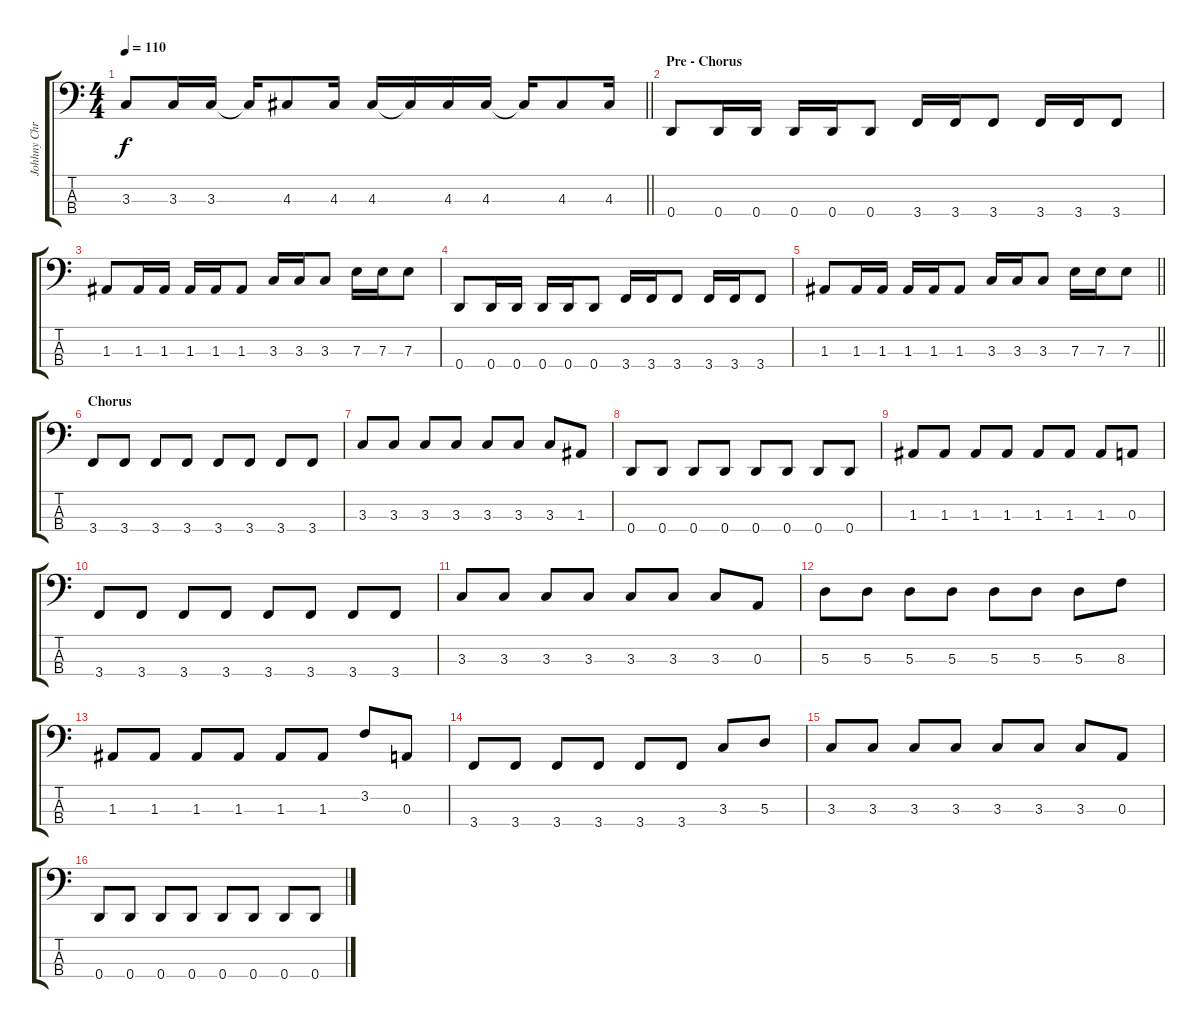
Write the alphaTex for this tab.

\track ("Johhny Christ - Bass" "Johhny Chr") {instrument electricbasspick}
\staff {score tabs}
\tuning (G2 D2 A1 D1) {hide}
\ts (4 4)
\tempo 110
\clef f4
\barLineRight lightlight
\ks c
3.3.8{dy f} 3.3.16 3.3.16 3.3{t}.16 4.3.8 4.3.16 4.3.16 4.3{t}.16 4.3.16 4.3.16 4.3{t}.16 4.3.8 4.3.16 |
\section ("" "Pre - Chorus")
0.4.8 0.4.16 0.4.16 0.4.16 0.4.16 0.4.8 3.4.16 3.4.16 3.4.8 3.4.16 3.4.16 3.4.8 |
1.3.8 1.3.16 1.3.16 1.3.16 1.3.16 1.3.8 3.3.16 3.3.16 3.3.8 7.3.16 7.3.16 7.3.8 |
0.4.8 0.4.16 0.4.16 0.4.16 0.4.16 0.4.8 3.4.16 3.4.16 3.4.8 3.4.16 3.4.16 3.4.8 |
\barLineRight lightlight
1.3.8 1.3.16 1.3.16 1.3.16 1.3.16 1.3.8 3.3.16 3.3.16 3.3.8 7.3.16 7.3.16 7.3.8 |
\section ("" "Chorus")
3.4.8 3.4.8 3.4.8 3.4.8 3.4.8 3.4.8 3.4.8 3.4.8 |
3.3.8 3.3.8 3.3.8 3.3.8 3.3.8 3.3.8 3.3.8 1.3.8 |
0.4.8 0.4.8 0.4.8 0.4.8 0.4.8 0.4.8 0.4.8 0.4.8 |
1.3.8 1.3.8 1.3.8 1.3.8 1.3.8 1.3.8 1.3.8 0.3.8 |
3.4.8 3.4.8 3.4.8 3.4.8 3.4.8 3.4.8 3.4.8 3.4.8 |
3.3.8 3.3.8 3.3.8 3.3.8 3.3.8 3.3.8 3.3.8 0.3.8 |
5.3.8 5.3.8 5.3.8 5.3.8 5.3.8 5.3.8 5.3.8 8.3.8 |
1.3.8 1.3.8 1.3.8 1.3.8 1.3.8 1.3.8 3.2.8 0.3.8 |
3.4.8 3.4.8 3.4.8 3.4.8 3.4.8 3.4.8 3.3.8 5.3.8 |
3.3.8 3.3.8 3.3.8 3.3.8 3.3.8 3.3.8 3.3.8 0.3.8 |
0.4.8 0.4.8 0.4.8 0.4.8 0.4.8 0.4.8 0.4.8 0.4.8
